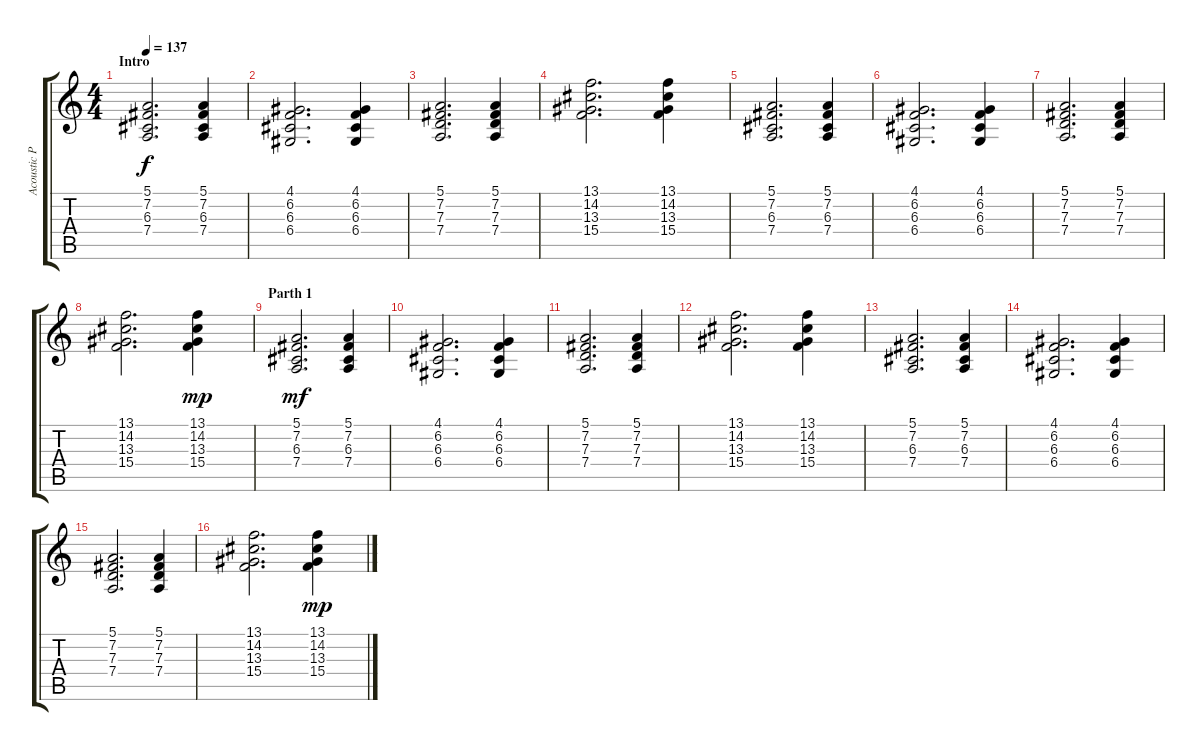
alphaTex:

\track ("Acoustic Piano" "Acoustic P") {instrument acousticgrandpiano}
\staff {score tabs}
\tuning (E4 B3 G3 D3 A2 E2) {hide}
\ts (4 4)
\section ("" "Intro")
\tempo 137
\clef g2
\ks c
(5.1 7.2 6.3 7.4).2{d dy f instrument acousticgrandpiano} (5.1 7.2 6.3 7.4).4 |
(4.1 6.2 6.3 6.4).2{d} (4.1 6.2 6.3 6.4).4 |
(5.1 7.2 7.3 7.4).2{d} (5.1 7.2 7.3 7.4).4 |
(13.1 14.2 13.3 15.4).2{d} (13.1 14.2 13.3 15.4).4 |
(5.1 7.2 6.3 7.4).2{d} (5.1 7.2 6.3 7.4).4 |
(4.1 6.2 6.3 6.4).2{d} (4.1 6.2 6.3 6.4).4 |
(5.1 7.2 7.3 7.4).2{d} (5.1 7.2 7.3 7.4).4 |
(13.1 14.2 13.3 15.4).2{d} (13.1 14.2 13.3 15.4).4{dy mp} |
\section ("" "Parth 1")
(5.1 7.2 6.3 7.4).2{d dy mf} (5.1 7.2 6.3 7.4).4 |
(4.1 6.2 6.3 6.4).2{d} (4.1 6.2 6.3 6.4).4 |
(5.1 7.2 7.3 7.4).2{d} (5.1 7.2 7.3 7.4).4 |
(13.1 14.2 13.3 15.4).2{d} (13.1 14.2 13.3 15.4).4 |
(5.1 7.2 6.3 7.4).2{d} (5.1 7.2 6.3 7.4).4 |
(4.1 6.2 6.3 6.4).2{d} (4.1 6.2 6.3 6.4).4 |
(5.1 7.2 7.3 7.4).2{d} (5.1 7.2 7.3 7.4).4 |
(13.1 14.2 13.3 15.4).2{d} (13.1 14.2 13.3 15.4).4{dy mp}
